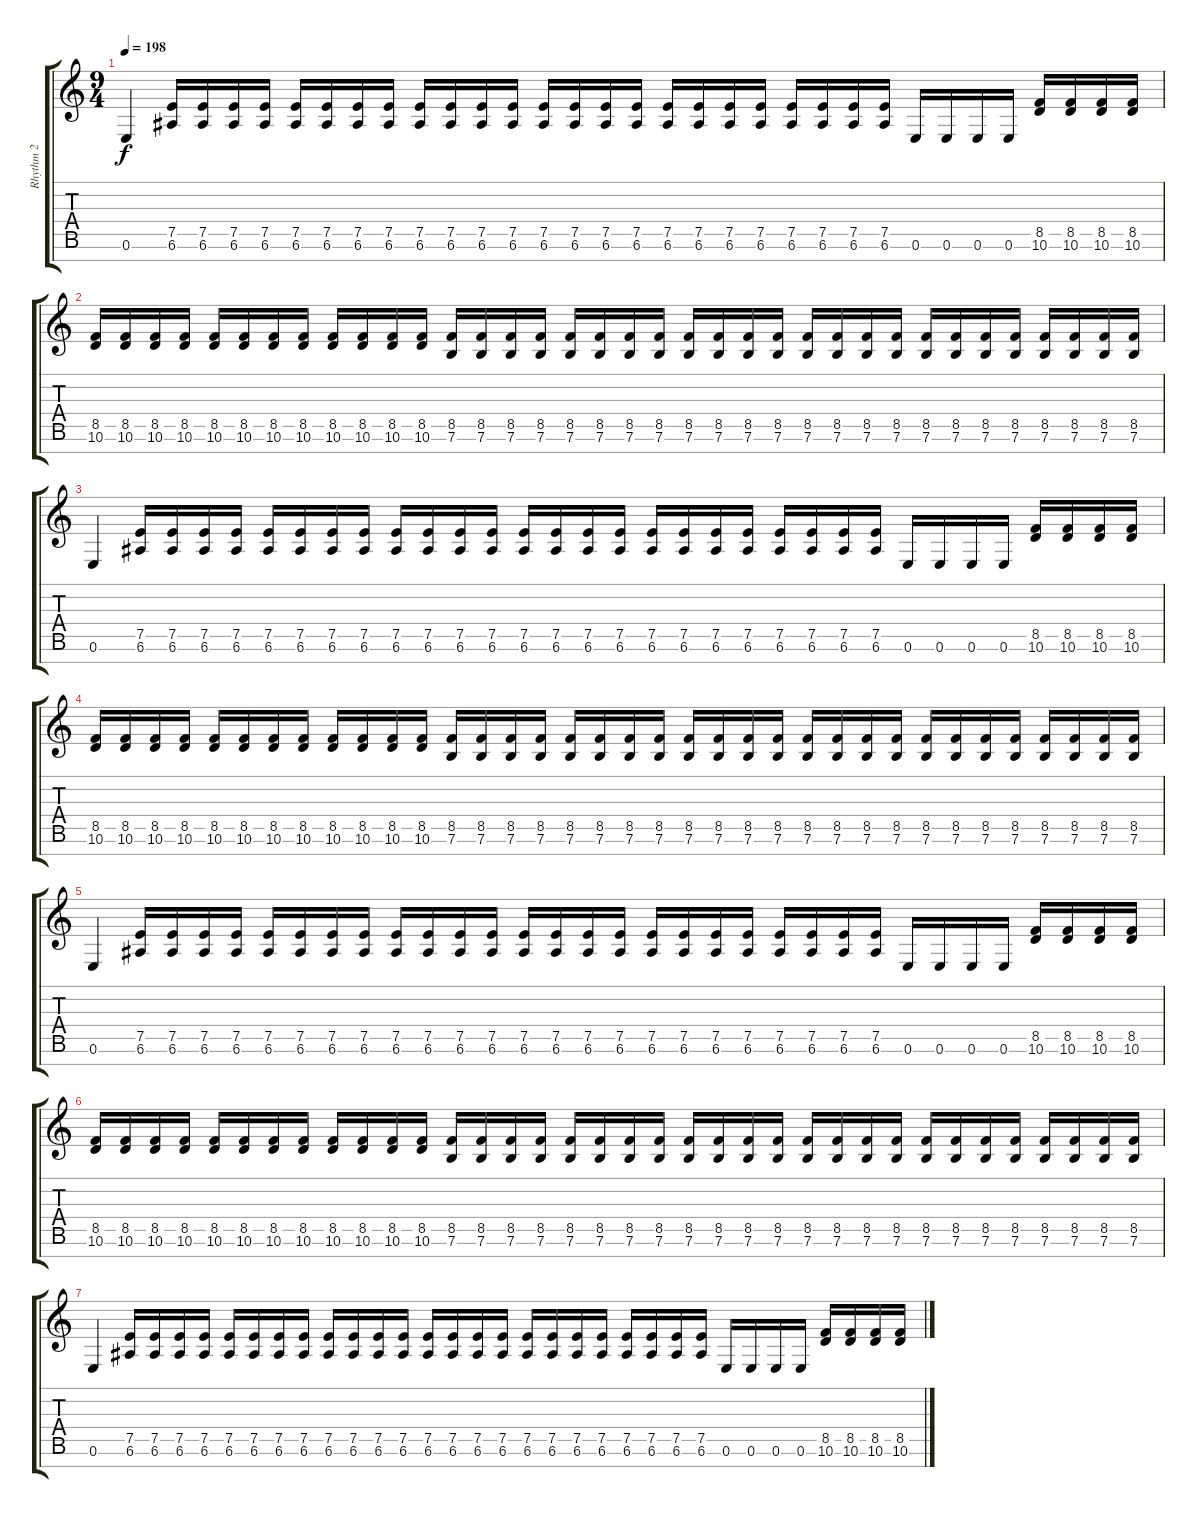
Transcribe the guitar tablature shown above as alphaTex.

\track ("Rhythm 2" "Rhythm 2") {instrument overdrivenguitar}
\staff {score tabs}
\tuning (E4 B3 G3 D3 A2 E2 B1) {hide}
\ts (9 4)
\tempo 198
\clef g2
\ks c
0.6.4{dy f} (7.5 6.6).16 (7.5 6.6).16 (7.5 6.6).16 (7.5 6.6).16 (7.5 6.6).16 (7.5 6.6).16 (7.5 6.6).16 (7.5 6.6).16 (7.5 6.6).16 (7.5 6.6).16 (7.5 6.6).16 (7.5 6.6).16 (7.5 6.6).16 (7.5 6.6).16 (7.5 6.6).16 (7.5 6.6).16 (7.5 6.6).16 (7.5 6.6).16 (7.5 6.6).16 (7.5 6.6).16 (7.5 6.6).16 (7.5 6.6).16 (7.5 6.6).16 (7.5 6.6).16 0.6.16 0.6.16 0.6.16 0.6.16 (8.5 10.6).16 (8.5 10.6).16 (8.5 10.6).16 (8.5 10.6).16 |
(8.5 10.6).16 (8.5 10.6).16 (8.5 10.6).16 (8.5 10.6).16 (8.5 10.6).16 (8.5 10.6).16 (8.5 10.6).16 (8.5 10.6).16 (8.5 10.6).16 (8.5 10.6).16 (8.5 10.6).16 (8.5 10.6).16 (8.5 7.6).16 (8.5 7.6).16 (8.5 7.6).16 (8.5 7.6).16 (8.5 7.6).16 (8.5 7.6).16 (8.5 7.6).16 (8.5 7.6).16 (8.5 7.6).16 (8.5 7.6).16 (8.5 7.6).16 (8.5 7.6).16 (8.5 7.6).16 (8.5 7.6).16 (8.5 7.6).16 (8.5 7.6).16 (8.5 7.6).16 (8.5 7.6).16 (8.5 7.6).16 (8.5 7.6).16 (8.5 7.6).16 (8.5 7.6).16 (8.5 7.6).16 (8.5 7.6).16 |
0.6.4 (7.5 6.6).16 (7.5 6.6).16 (7.5 6.6).16 (7.5 6.6).16 (7.5 6.6).16 (7.5 6.6).16 (7.5 6.6).16 (7.5 6.6).16 (7.5 6.6).16 (7.5 6.6).16 (7.5 6.6).16 (7.5 6.6).16 (7.5 6.6).16 (7.5 6.6).16 (7.5 6.6).16 (7.5 6.6).16 (7.5 6.6).16 (7.5 6.6).16 (7.5 6.6).16 (7.5 6.6).16 (7.5 6.6).16 (7.5 6.6).16 (7.5 6.6).16 (7.5 6.6).16 0.6.16 0.6.16 0.6.16 0.6.16 (8.5 10.6).16 (8.5 10.6).16 (8.5 10.6).16 (8.5 10.6).16 |
(8.5 10.6).16 (8.5 10.6).16 (8.5 10.6).16 (8.5 10.6).16 (8.5 10.6).16 (8.5 10.6).16 (8.5 10.6).16 (8.5 10.6).16 (8.5 10.6).16 (8.5 10.6).16 (8.5 10.6).16 (8.5 10.6).16 (8.5 7.6).16 (8.5 7.6).16 (8.5 7.6).16 (8.5 7.6).16 (8.5 7.6).16 (8.5 7.6).16 (8.5 7.6).16 (8.5 7.6).16 (8.5 7.6).16 (8.5 7.6).16 (8.5 7.6).16 (8.5 7.6).16 (8.5 7.6).16 (8.5 7.6).16 (8.5 7.6).16 (8.5 7.6).16 (8.5 7.6).16 (8.5 7.6).16 (8.5 7.6).16 (8.5 7.6).16 (8.5 7.6).16 (8.5 7.6).16 (8.5 7.6).16 (8.5 7.6).16 |
0.6.4 (7.5 6.6).16 (7.5 6.6).16 (7.5 6.6).16 (7.5 6.6).16 (7.5 6.6).16 (7.5 6.6).16 (7.5 6.6).16 (7.5 6.6).16 (7.5 6.6).16 (7.5 6.6).16 (7.5 6.6).16 (7.5 6.6).16 (7.5 6.6).16 (7.5 6.6).16 (7.5 6.6).16 (7.5 6.6).16 (7.5 6.6).16 (7.5 6.6).16 (7.5 6.6).16 (7.5 6.6).16 (7.5 6.6).16 (7.5 6.6).16 (7.5 6.6).16 (7.5 6.6).16 0.6.16 0.6.16 0.6.16 0.6.16 (8.5 10.6).16 (8.5 10.6).16 (8.5 10.6).16 (8.5 10.6).16 |
(8.5 10.6).16 (8.5 10.6).16 (8.5 10.6).16 (8.5 10.6).16 (8.5 10.6).16 (8.5 10.6).16 (8.5 10.6).16 (8.5 10.6).16 (8.5 10.6).16 (8.5 10.6).16 (8.5 10.6).16 (8.5 10.6).16 (8.5 7.6).16 (8.5 7.6).16 (8.5 7.6).16 (8.5 7.6).16 (8.5 7.6).16 (8.5 7.6).16 (8.5 7.6).16 (8.5 7.6).16 (8.5 7.6).16 (8.5 7.6).16 (8.5 7.6).16 (8.5 7.6).16 (8.5 7.6).16 (8.5 7.6).16 (8.5 7.6).16 (8.5 7.6).16 (8.5 7.6).16 (8.5 7.6).16 (8.5 7.6).16 (8.5 7.6).16 (8.5 7.6).16 (8.5 7.6).16 (8.5 7.6).16 (8.5 7.6).16 |
0.6.4 (7.5 6.6).16 (7.5 6.6).16 (7.5 6.6).16 (7.5 6.6).16 (7.5 6.6).16 (7.5 6.6).16 (7.5 6.6).16 (7.5 6.6).16 (7.5 6.6).16 (7.5 6.6).16 (7.5 6.6).16 (7.5 6.6).16 (7.5 6.6).16 (7.5 6.6).16 (7.5 6.6).16 (7.5 6.6).16 (7.5 6.6).16 (7.5 6.6).16 (7.5 6.6).16 (7.5 6.6).16 (7.5 6.6).16 (7.5 6.6).16 (7.5 6.6).16 (7.5 6.6).16 0.6.16 0.6.16 0.6.16 0.6.16 (8.5 10.6).16 (8.5 10.6).16 (8.5 10.6).16 (8.5 10.6).16
